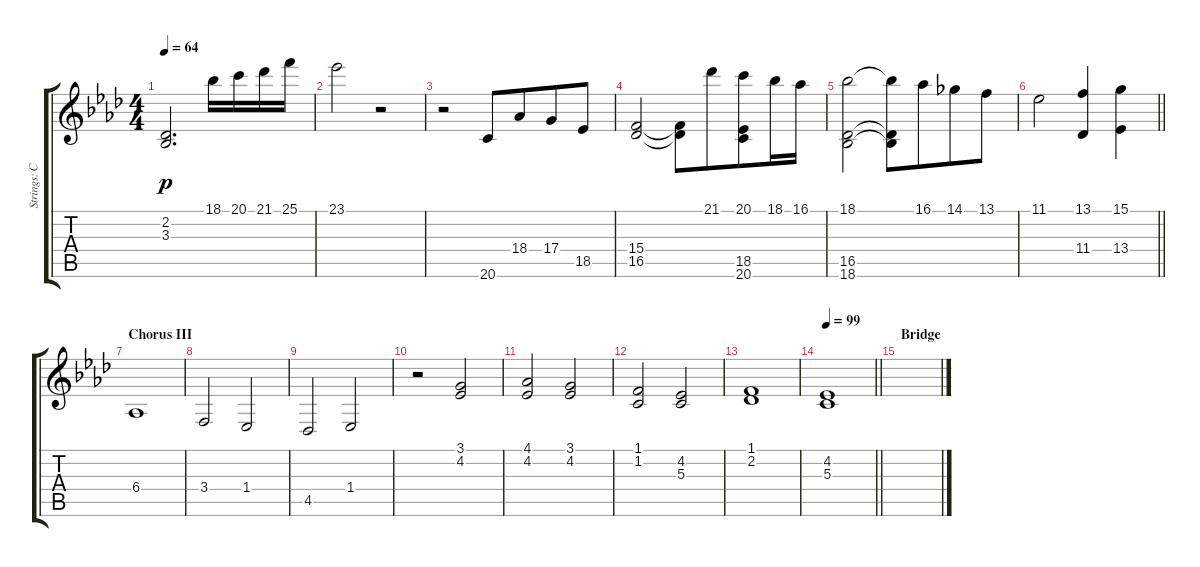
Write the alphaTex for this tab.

\track ("Strings: Carlos" "Strings: C") {instrument synthstrings1}
\staff {score tabs}
\tuning (E4 B3 G3 D3 A2 E2) {hide}
\ts (4 4)
\tempo 64
\clef g2
\ks ab
(2.2 3.3).2{d dy p} 18.1.16 20.1.16 21.1.16 25.1.16 |
23.1.2 r.2 |
r.2 20.6.8 18.4.8{beam merge} 17.4.8 18.5.8 |
(15.4 16.5).2 (15.4{t} 16.5{t}).8 21.1.8{beam merge} (20.1 18.5 20.6).8 18.1.16 16.1.16 |
(18.1 16.5 18.6).2 (18.1{t} 16.5{t} 18.6{t}).8 16.1.8{beam merge} 14.1.8 13.1.8 |
\barLineRight lightlight
11.1.2 (13.1 11.4).4 (15.1 13.4).4 |
\section ("" "Chorus III")
6.4.1 |
3.4.2 1.4.2 |
4.5.2 1.4.2 |
r.2 (3.1 4.2).2 |
(4.1 4.2).2 (3.1 4.2).2 |
(1.1 1.2).2 (4.2 5.3).2 |
(1.1 2.2).1 |
\tempo 99
\barLineRight lightlight
(4.2 5.3).1 |
\section ("" "Bridge")
